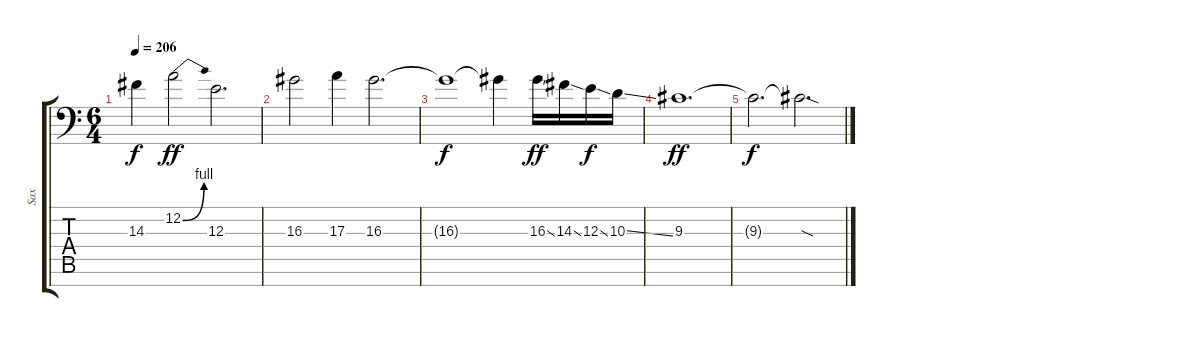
\track ("Sax" "Sax") {instrument altosax}
\staff {score tabs}
\tuning (D4 A3 E3 D3 A2 E2 A1) {hide}
\ts (6 4)
\tempo 206
\clef f4
\ks c
14.3{t}.4{dy f} 12.2{be (bend 0 0 60 4)}.2{dy ff} 12.3.2{d} |
16.3.2 17.3.4 16.3.2{d} |
16.3{t}.1{dy f} 16.3{t}.4 16.3{ss}.16{dy ff} 14.3{ss}.16 12.3{ss}.16{dy f} 10.3{ss}.16 |
9.3.1{d dy ff} |
9.3{t}.2{d dy f} 9.3{sod t}.2{d}
